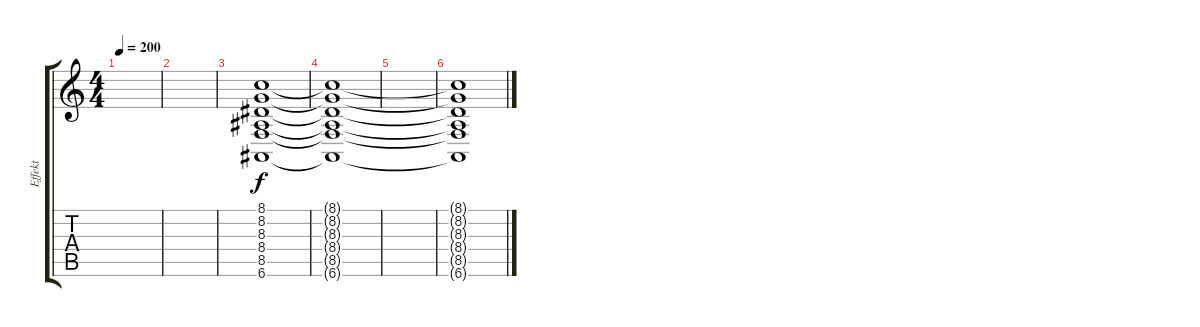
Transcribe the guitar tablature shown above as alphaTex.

\track ("Effekt" "Effekt") {instrument seashore}
\staff {score tabs}
\tuning (E4 B3 G3 D3 A2 E2) {hide}
\ts (4 4)
\tempo 200
\clef g2
\ks c
|
|
(8.1 8.2 8.3 8.4 8.5 6.6).1 |
(8.1{t} 8.2{t} 8.3{t} 8.4{t} 8.5{t} 6.6{t}).1 |
|
(8.1{t} 8.2{t} 8.3{t} 8.4{t} 8.5{t} 6.6{t}).1
